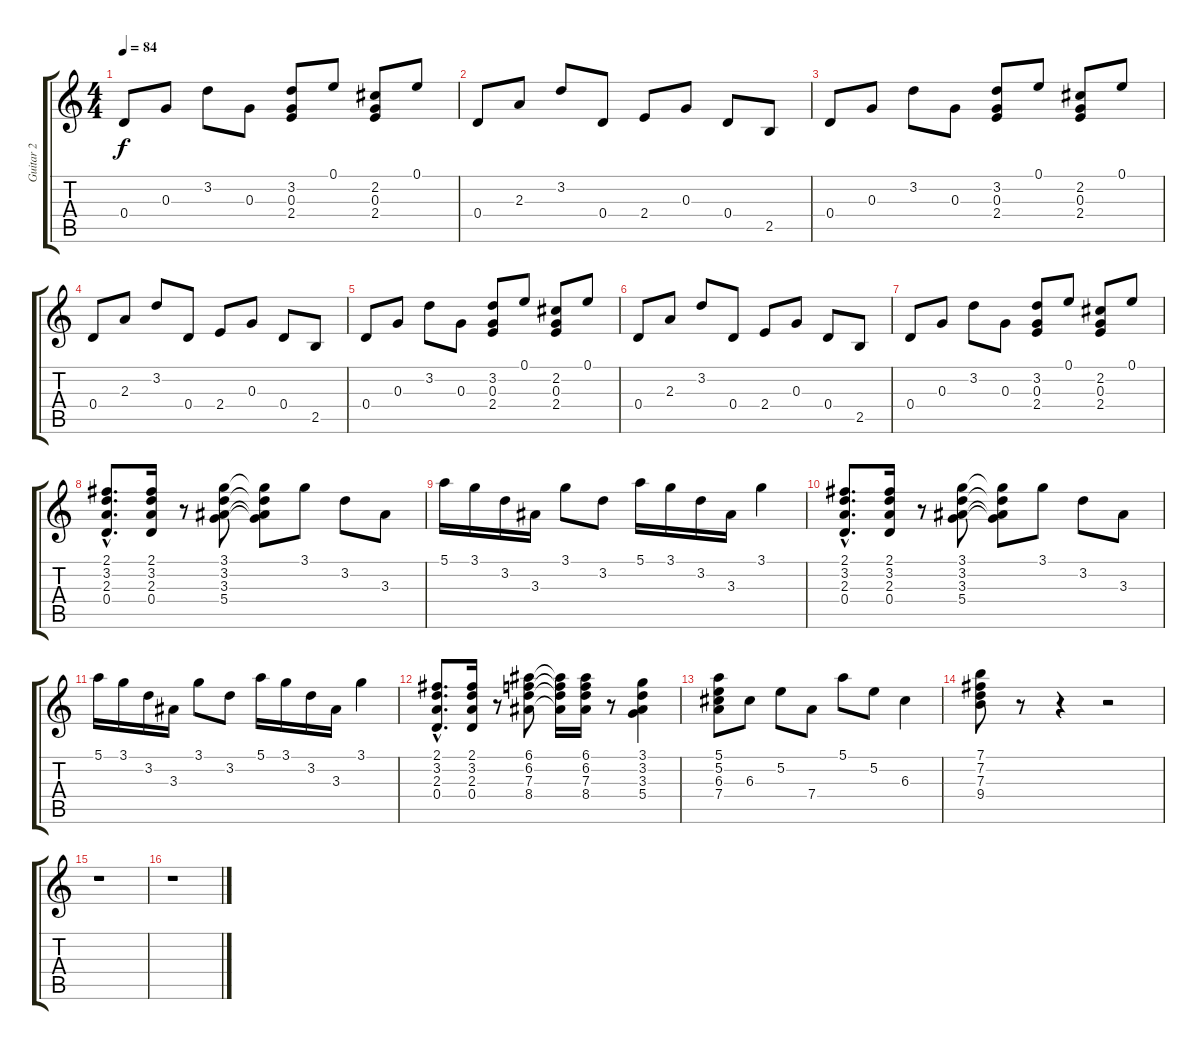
\track ("Guitar 2" "Guitar 2") {instrument acousticguitarsteel}
\staff {score tabs}
\tuning (E4 B3 G3 D3 A2 E2) {hide}
\ts (4 4)
\tempo 84
\clef g2
\ks c
0.4.8{dy f} 0.3.8 3.2.8 0.3.8 (3.2 0.3 2.4).8 0.1.8 (2.2 0.3 2.4).8 0.1.8 |
0.4.8 2.3.8 3.2.8 0.4.8 2.4.8 0.3.8 0.4.8 2.5.8 |
0.4.8 0.3.8 3.2.8 0.3.8 (3.2 0.3 2.4).8 0.1.8 (2.2 0.3 2.4).8 0.1.8 |
0.4.8 2.3.8 3.2.8 0.4.8 2.4.8 0.3.8 0.4.8 2.5.8 |
0.4.8 0.3.8 3.2.8 0.3.8 (3.2 0.3 2.4).8 0.1.8 (2.2 0.3 2.4).8 0.1.8 |
0.4.8 2.3.8 3.2.8 0.4.8 2.4.8 0.3.8 0.4.8 2.5.8 |
0.4.8 0.3.8 3.2.8 0.3.8 (3.2 0.3 2.4).8 0.1.8 (2.2 0.3 2.4).8 0.1.8 |
(2.1{hac} 3.2{hac} 2.3{hac} 0.4{hac}).8{d} (2.1 3.2 2.3 0.4).16 r.8 (3.1 3.2 3.3 5.4).8 (3.1{t} 3.2{t} 3.3{t} 5.4{t}).8 3.1.8 3.2.8 3.3.8 |
5.1.16 3.1.16 3.2.16 3.3.16 3.1.8 3.2.8 5.1.16 3.1.16 3.2.16 3.3.16 3.1.4 |
(2.1{hac} 3.2{hac} 2.3{hac} 0.4{hac}).8{d} (2.1 3.2 2.3 0.4).16 r.8 (3.1 3.2 3.3 5.4).8 (3.1{t} 3.2{t} 3.3{t} 5.4{t}).8 3.1.8 3.2.8 3.3.8 |
5.1.16 3.1.16 3.2.16 3.3.16 3.1.8 3.2.8 5.1.16 3.1.16 3.2.16 3.3.16 3.1.4 |
(2.1{hac} 3.2{hac} 2.3{hac} 0.4{hac}).8{d} (2.1 3.2 2.3 0.4).16 r.8 (6.1 6.2 7.3 8.4).8 (6.1{t} 6.2{t} 7.3{t} 8.4{t}).16 (6.1 6.2 7.3 8.4).16 r.8 (3.1 3.2 3.3 5.4).4 |
(5.1 5.2 6.3 7.4).8 6.3.8 5.2.8 7.4.8 5.1.8 5.2.8 6.3.4 |
(7.1 7.2 7.3 9.4).8 r.8 r.4 r.2 |
r.1 |
r.1
